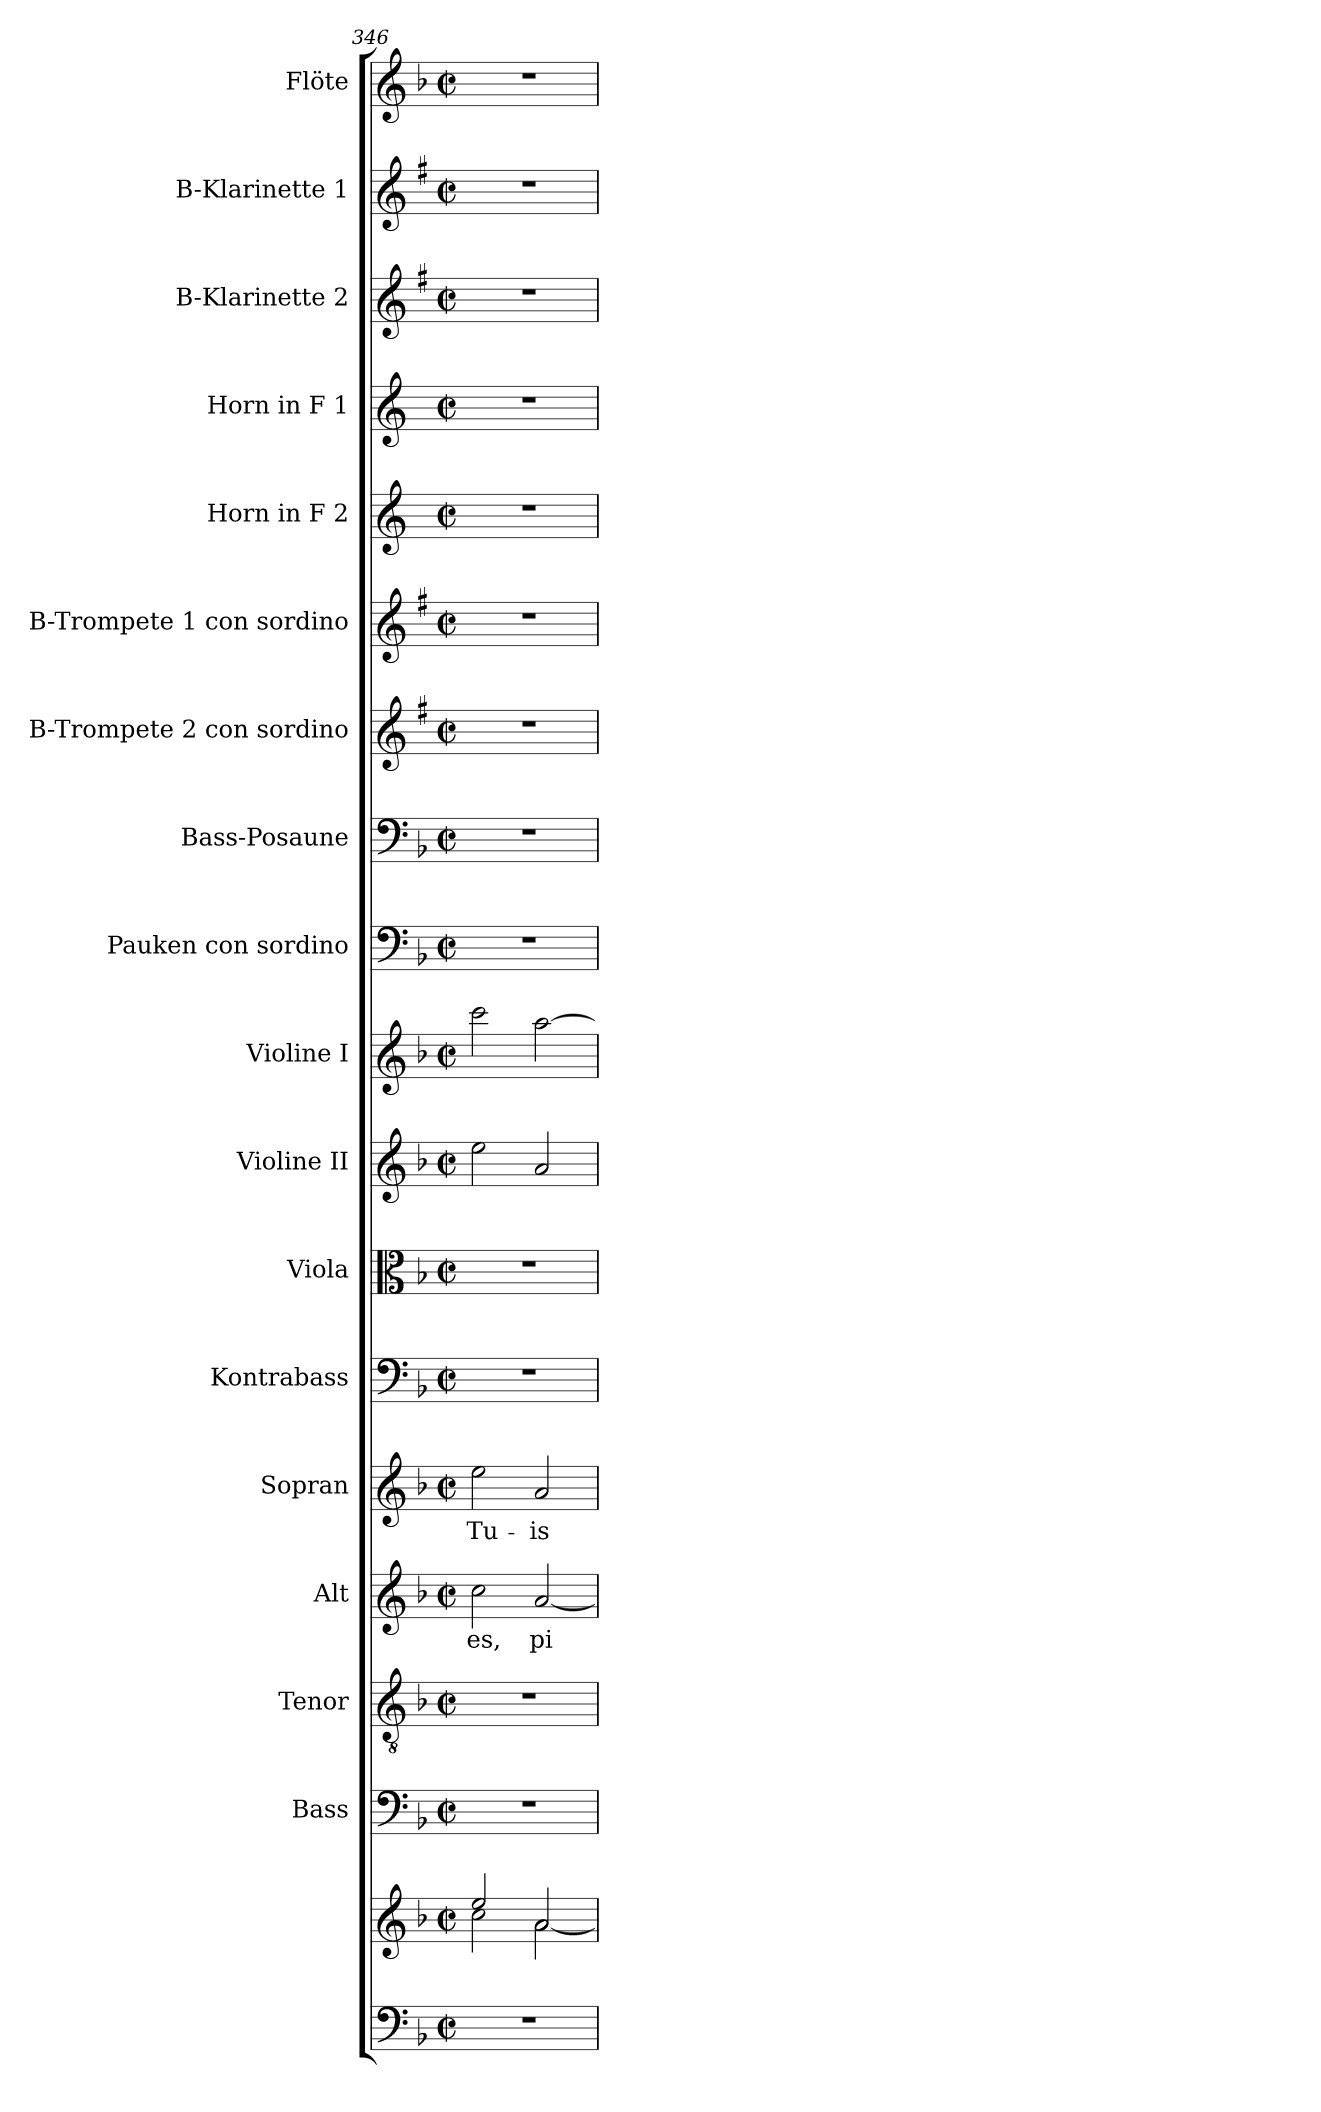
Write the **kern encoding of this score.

**kern	**kern	**kern	**kern	**kern	**text	**kern	**text	**kern	**kern	**kern	**kern	**kern	**kern	**kern	**kern	**kern	**kern	**kern	**kern	**kern
*part18	*part18	*part17	*part16	*part15	*part15	*part14	*part14	*part13	*part12	*part11	*part10	*part9	*part8	*part7	*part6	*part5	*part4	*part3	*part2	*part1
*staff19	*staff18	*staff17	*staff16	*staff15	*staff15	*staff14	*staff14	*staff13	*staff12	*staff11	*staff10	*staff9	*staff8	*staff7	*staff6	*staff5	*staff4	*staff3	*staff2	*staff1
*	*	*I"Bass	*I"Tenor	*I"Alt	*	*I"Sopran	*	*I"Kontrabass	*I"Viola	*I"Violine II	*I"Violine I	*I"Pauken con sordino	*I"Bass-Posaune	*I"B-Trompete 2 con sordino	*I"B-Trompete 1 con sordino	*I"Horn in F 2	*I"Horn in F 1	*I"B-Klarinette 2	*I"B-Klarinette 1	*I"Flöte
*	*	*I'B.	*I'T.	*I'A.	*	*I'S.	*	*I'Kb.	*I'Vla.	*I'Vl. II	*I'Vl. I	*I'Pk.	*I'B. Pos.	*I'B Trp. 2	*I'B Trp. 1	*	*	*I'B Kl. 2	*I'B Kl. 1	*I'Fl.
*clefF4	*clefG2	*clefF4	*clefGv2	*clefG2	*	*clefG2	*	*clefF4	*clefC3	*clefG2	*clefG2	*clefF4	*clefF4	*clefG2	*clefG2	*clefG2	*clefG2	*clefG2	*clefG2	*clefG2
*	*	*	*	*	*	*	*	*ITrd7c12	*	*	*	*	*	*ITrd1c2	*ITrd1c2	*ITrd4c7	*ITrd4c7	*ITrd1c2	*ITrd1c2	*
*k[b-]	*k[b-]	*k[b-]	*k[b-]	*k[b-]	*	*k[b-]	*	*k[b-]	*k[b-]	*k[b-]	*k[b-]	*k[b-]	*k[b-]	*k[b-]	*k[b-]	*k[b-]	*k[b-]	*k[b-]	*k[b-]	*k[b-]
*F:	*F:	*F:	*F:	*F:	*	*F:	*	*F:	*F:	*F:	*F:	*F:	*F:	*F:	*F:	*F:	*F:	*F:	*F:	*F:
*M2/2	*M2/2	*M2/2	*M2/2	*M2/2	*	*M2/2	*	*M2/2	*M2/2	*M2/2	*M2/2	*M2/2	*M2/2	*M2/2	*M2/2	*M2/2	*M2/2	*M2/2	*M2/2	*M2/2
*met(c|)	*met(c|)	*met(c|)	*met(c|)	*met(c|)	*	*met(c|)	*	*met(c|)	*met(c|)	*met(c|)	*met(c|)	*met(c|)	*met(c|)	*met(c|)	*met(c|)	*met(c|)	*met(c|)	*met(c|)	*met(c|)	*met(c|)
=346	=346	=346	=346	=346	=346	=346	=346	=346	=346	=346	=346	=346	=346	=346	=346	=346	=346	=346	=346	=346
*	*^	*	*	*	*	*	*	*	*	*	*	*	*	*	*	*	*	*	*	*
!	!	!	!	!	!	!LO:LY:b	!	!LO:LY:b	!	!	!	!	!	!	!	!	!	!	!	!	!
1r	2ee/	2cc\	1r	1r	2cc\	es,	2ee\	Tu-	1r	1r	2ee\	2ccc\	1r	1r	1r	1r	1r	1r	1r	1r	1r
!	!	!	!	!	!	!LO:LY:b	!	!LO:LY:b	!	!	!	!	!	!	!	!	!	!	!	!	!
.	2a/	[<2a\	.	.	[2a/	pi-	2a/	-is	.	.	2a/	[2aa\	.	.	.	.	.	.	.	.	.
*	*v	*v	*	*	*	*	*	*	*	*	*	*	*	*	*	*	*	*	*	*	*
=	=	=	=	=	=	=	=	=	=	=	=	=	=	=	=	=	=	=	=	=
*-	*-	*-	*-	*-	*-	*-	*-	*-	*-	*-	*-	*-	*-	*-	*-	*-	*-	*-	*-	*-
